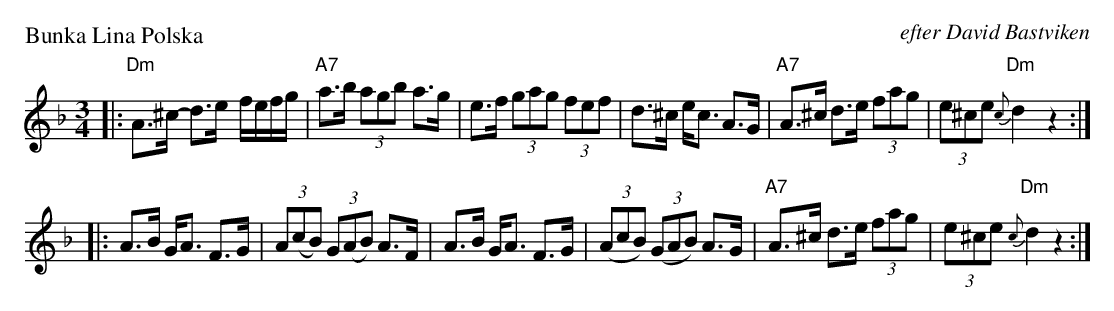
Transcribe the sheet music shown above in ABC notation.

X:1
P: Bunka Lina Polska
O: efter David Bastviken
M: 3/4
L: 1/8
K: Dm
|: "Dm"A>^c- d>e- f/e/f/g/ | "A7"a>b (3agb a>g \
| e>f (3gag (3fef | d>^c e<c A>G \
| "A7"A>^c d>e (3fag | (3e-^ce "Dm"{c}d2 z2 :|
|: A>B G<A F>G | (3A(cB) (3G(AB) A>F \
|  A>B G<A F>G | (3(AcB) (3(GAB) A>G \
| "A7"A>^c d>e (3fag | (3e-^ce "Dm"{c}d2 z2 :|
